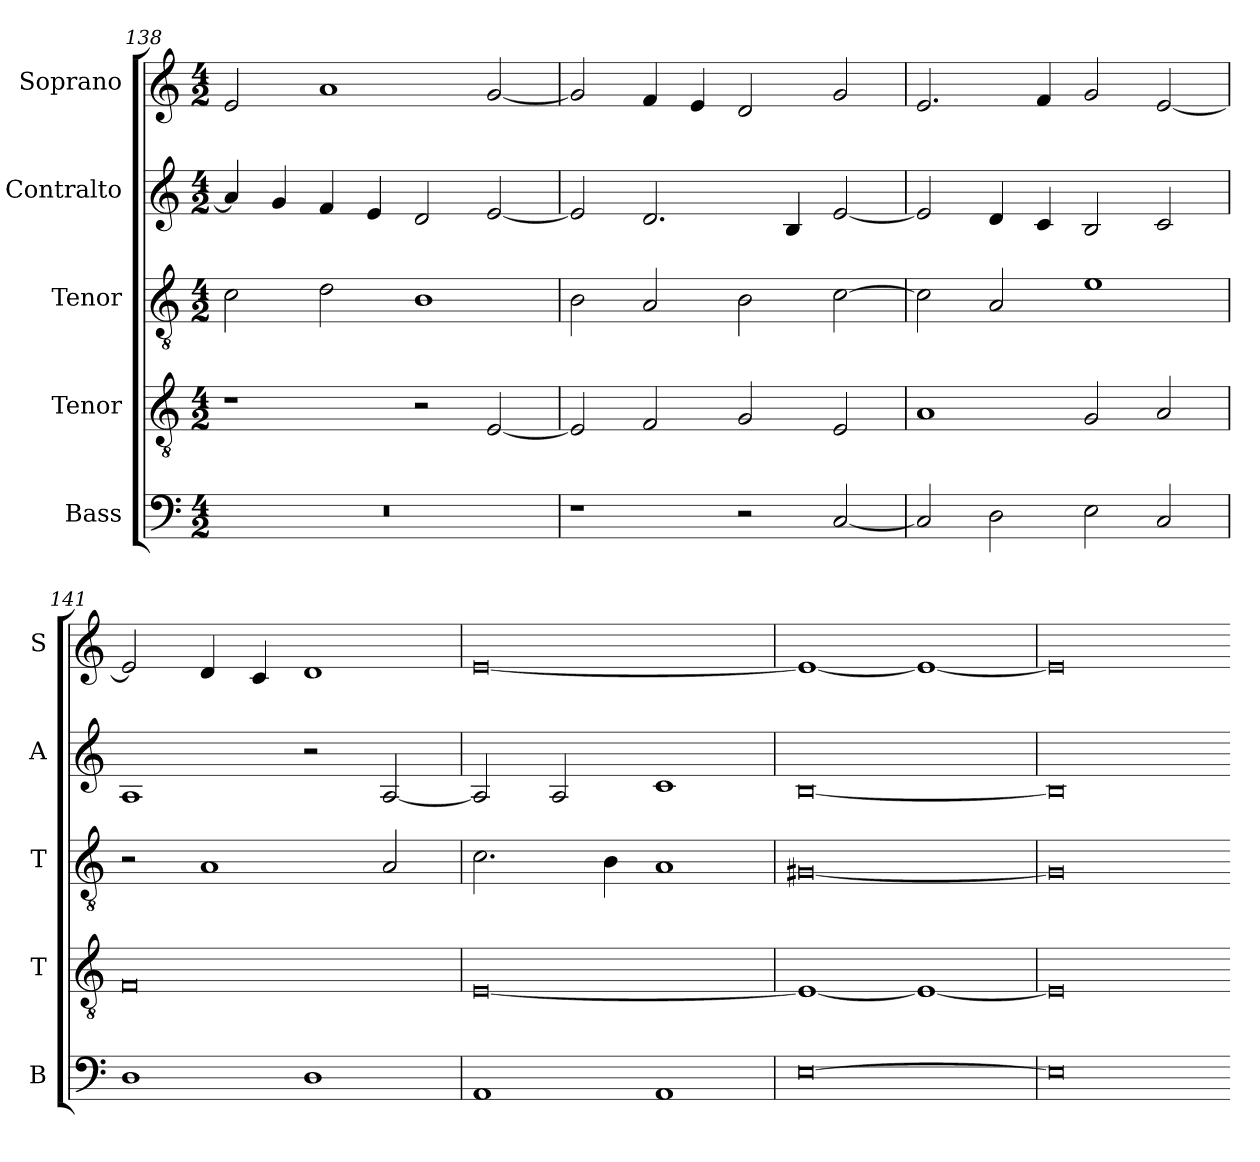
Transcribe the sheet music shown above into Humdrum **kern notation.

**kern	**kern	**kern	**kern	**kern
*part5	*part4	*part3	*part2	*part1
*staff5	*staff4	*staff3	*staff2	*staff1
*I"Bass	*I"Tenor	*I"Tenor	*I"Contralto	*I"Soprano
*I'B	*I'T	*I'T	*I'A	*I'S
*clefF4	*clefGv2	*clefGv2	*clefG2	*clefG2
*k[]	*k[]	*k[]	*k[]	*k[]
*E:phr	*E:phr	*E:phr	*E:phr	*E:phr
*M4/2	*M4/2	*M4/2	*M4/2	*M4/2
=138	=138	=138	=138	=138
0r	1r	2c	4a]	2e
.	.	.	4g	.
.	.	2d	4f	1a
.	.	.	4e	.
.	2r	1B	2d	.
.	[2E	.	[2e	[2g
=139	=139	=139	=139	=139
1r	2E]	2B	2e]	2g]
.	2F	2A	2.d	4f
.	.	.	.	4e
2r	2G	2B	.	2d
.	.	.	4B	.
[2C	2E	[2c	[2e	2g
=140	=140	=140	=140	=140
2C]	1A	2c]	2e]	2.e
2D	.	2A	4d	.
.	.	.	4c	4f
2E	2G	1e	2B	2g
2C	2A	.	2c	[2e
=141	=141	=141	=141	=141
1D	0F	2r	1A	2e]
.	.	1A	.	4d
.	.	.	.	4c
1D	.	.	2r	1d
.	.	2A	[2A	.
=142	=142	=142	=142	=142
1AA	[0E	2.c	2A]	[0e
.	.	.	2A	.
.	.	4B	.	.
1AA	.	1A	1c	.
=143	=143	=143	=143	=143
[0E	1E_	[0G#X	[0B	1e_
.	1E_	.	.	1e_
=144	=144	=144	=144	=144
0E]	0E]	0G#]	0B]	0e]
=-	=-	=-	=-	=-
*-	*-	*-	*-	*-
